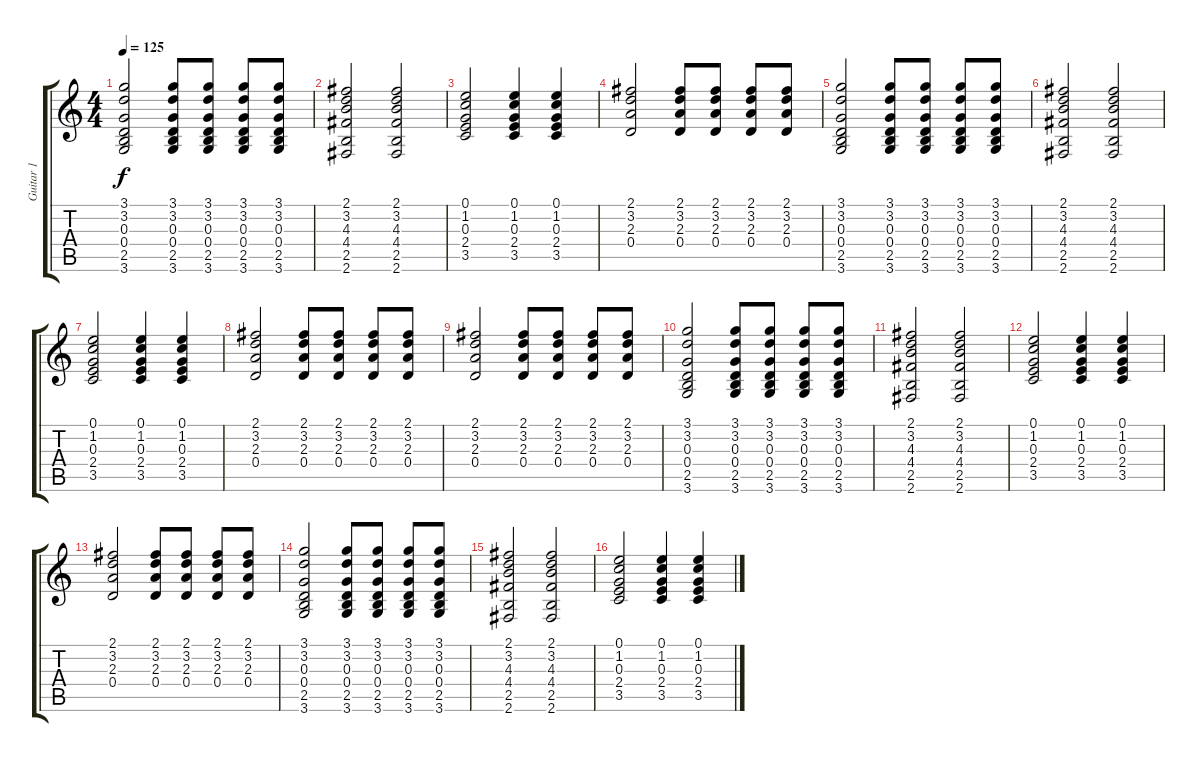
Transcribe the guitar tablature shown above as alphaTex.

\track ("Guitar 1" "Guitar 1") {instrument acousticguitarsteel}
\staff {score tabs}
\tuning (E4 B3 G3 D3 A2 E2) {hide}
\ts (4 4)
\tempo 125
\clef g2
\ks c
(3.1 3.2 0.3 0.4 2.5 3.6).2{dy f} (3.1 3.2 0.3 0.4 2.5 3.6).8 (3.1 3.2 0.3 0.4 2.5 3.6).8 (3.1 3.2 0.3 0.4 2.5 3.6).8 (3.1 3.2 0.3 0.4 2.5 3.6).8 |
(2.1 3.2 4.3 4.4 2.5 2.6).2 (2.1 3.2 4.3 4.4 2.5 2.6).2 |
(0.1 1.2 0.3 2.4 3.5).2 (0.1 1.2 0.3 2.4 3.5).4 (0.1 1.2 0.3 2.4 3.5).4 |
(2.1 3.2 2.3 0.4).2 (2.1 3.2 2.3 0.4).8 (2.1 3.2 2.3 0.4).8 (2.1 3.2 2.3 0.4).8 (2.1 3.2 2.3 0.4).8 |
(3.1 3.2 0.3 0.4 2.5 3.6).2 (3.1 3.2 0.3 0.4 2.5 3.6).8 (3.1 3.2 0.3 0.4 2.5 3.6).8 (3.1 3.2 0.3 0.4 2.5 3.6).8 (3.1 3.2 0.3 0.4 2.5 3.6).8 |
(2.1 3.2 4.3 4.4 2.5 2.6).2 (2.1 3.2 4.3 4.4 2.5 2.6).2 |
(0.1 1.2 0.3 2.4 3.5).2 (0.1 1.2 0.3 2.4 3.5).4 (0.1 1.2 0.3 2.4 3.5).4 |
(2.1 3.2 2.3 0.4).2 (2.1 3.2 2.3 0.4).8 (2.1 3.2 2.3 0.4).8 (2.1 3.2 2.3 0.4).8 (2.1 3.2 2.3 0.4).8 |
(2.1 3.2 2.3 0.4).2 (2.1 3.2 2.3 0.4).8 (2.1 3.2 2.3 0.4).8 (2.1 3.2 2.3 0.4).8 (2.1 3.2 2.3 0.4).8 |
(3.1 3.2 0.3 0.4 2.5 3.6).2 (3.1 3.2 0.3 0.4 2.5 3.6).8 (3.1 3.2 0.3 0.4 2.5 3.6).8 (3.1 3.2 0.3 0.4 2.5 3.6).8 (3.1 3.2 0.3 0.4 2.5 3.6).8 |
(2.1 3.2 4.3 4.4 2.5 2.6).2 (2.1 3.2 4.3 4.4 2.5 2.6).2 |
(0.1 1.2 0.3 2.4 3.5).2 (0.1 1.2 0.3 2.4 3.5).4 (0.1 1.2 0.3 2.4 3.5).4 |
(2.1 3.2 2.3 0.4).2 (2.1 3.2 2.3 0.4).8 (2.1 3.2 2.3 0.4).8 (2.1 3.2 2.3 0.4).8 (2.1 3.2 2.3 0.4).8 |
(3.1 3.2 0.3 0.4 2.5 3.6).2 (3.1 3.2 0.3 0.4 2.5 3.6).8 (3.1 3.2 0.3 0.4 2.5 3.6).8 (3.1 3.2 0.3 0.4 2.5 3.6).8 (3.1 3.2 0.3 0.4 2.5 3.6).8 |
(2.1 3.2 4.3 4.4 2.5 2.6).2 (2.1 3.2 4.3 4.4 2.5 2.6).2 |
(0.1 1.2 0.3 2.4 3.5).2 (0.1 1.2 0.3 2.4 3.5).4 (0.1 1.2 0.3 2.4 3.5).4
